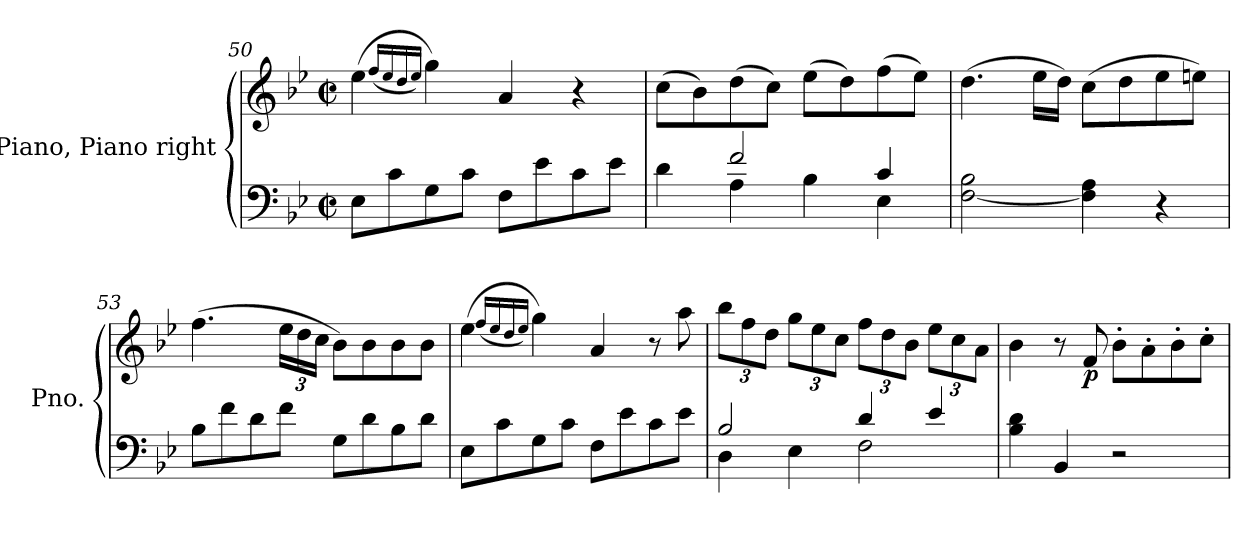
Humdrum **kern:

**kern	**kern	**dynam
*part1	*part1	*part1
*staff2	*staff1	*staff1/2
*I"Piano, Piano right	*	*
*I'Pno.	*	*
*clefF4	*clefG2	*
*k[b-e-]	*k[b-e-]	*
*M2/2	*M2/2	*
*met(c|)	*met(c|)	*
=50	=50	=50
8E-\L	(>4ee-\	.
8c\	.	.
.	(<16qff/LL	.
.	16qee-/	.
.	16qdd/	.
.	16qee-/JJ)	.
8G\	4gg\)	.
8c\J	.	.
8F\L	4a/	.
8e-\	.	.
8c\	4r	.
8e-\J	.	.
=51	=51	=51
*^	*	*
4d\	4ryy	(>8cc\L	.
.	.	8b-\)	.
2f/	4A\	(>8dd\	.
.	.	8cc\J)	.
.	4B-\	(>8ee-\L	.
.	.	8dd\)	.
4c/	4E-\	(>8ff\	.
.	.	8ee-\J)	.
*v	*v	*	*
!!LO:LB:g=z
=52	=52	=52
[2F\ 2B-\	(>4.dd\	.
.	16ee-\LL	.
.	16dd\JJ)	.
4F\] 4A\	(>8cc\L	.
.	8dd\	.
4r	8ee-\	.
.	8een\J)	.
=53	=53	=53
8B-\L	(>4.ff\	.
8f\	.	.
8d\	.	.
*	*Xbrackettup	*
8f\J	24ee-\LL	.
.	24dd\	.
.	24cc\JJ	.
8G\L	8b-\L)	.
8d\	8b-\	.
8B-\	8b-\	.
8d\J	8b-\J	.
=54	=54	=54
8E-\L	(>4ee-\	.
8c\	.	.
.	(<16qff/LL	.
.	16qee-/	.
.	16qdd/	.
.	16qee-/JJ)	.
8G\	4gg\)	.
8c\J	.	.
8F\L	4a/	.
8e-\	.	.
8c\	8r	.
8e-\J	8aa\	.
=55	=55	=55
*^	*	*
2B-/	4D\	12bb-\L	.
.	.	12ff\	.
.	.	12dd\J	.
.	4E-\	12gg\L	.
.	.	12ee-\	.
.	.	12cc\J	.
4d/	2F\	12ff\L	.
.	.	12dd\	.
.	.	12b-\J	.
4e-/	.	12ee-\L	.
.	.	12cc\	.
.	.	12a\J	.
*v	*v	*	*
!!LO:LB:g=z
=56	=56	=56
4B-\ 4d\	4b-\	.
4BB-/	8r	.
!	!	!LO:DY:b
.	8f/	p
2r	8b-'\L	.
.	8a'\	.
.	8b-'\	.
.	8cc'\J	.
=	=	=
*-	*-	*-
